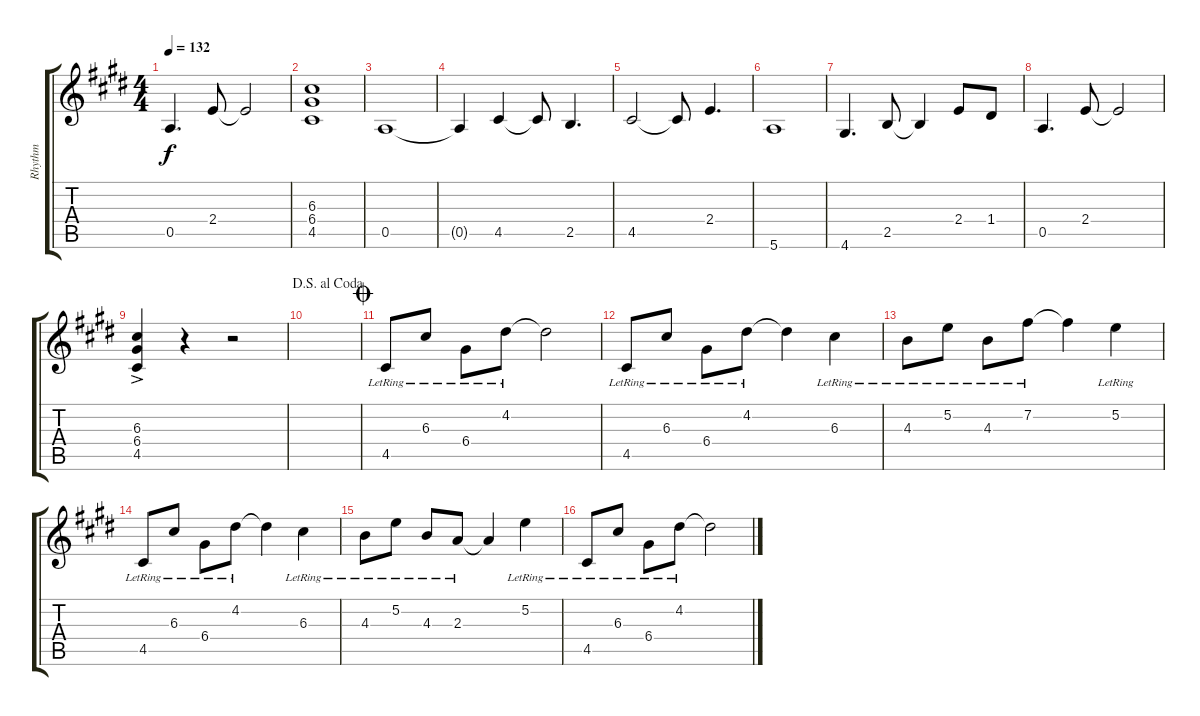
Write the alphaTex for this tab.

\track ("Rhythm" "Rhythm") {instrument distortionguitar}
\staff {score tabs}
\tuning (E4 B3 G3 D3 A2 E2) {hide}
\ts (4 4)
\tempo 132
\clef g2
\ks c#minor
0.5.4{d dy f} 2.4.8 2.4{t}.2 |
(6.3 6.4 4.5).1 |
0.5.1 |
0.5{t}.4 4.5.4 4.5{t}.8 2.5.4{d} |
4.5.2 4.5{t}.8 2.4.4{d} |
5.6.1 |
4.6.4{d} 2.5.8 2.5{t}.4 2.4.8 1.4.8 |
0.5.4{d} 2.4.8 2.4{t}.2 |
(6.3{ac} 6.4{ac} 4.5{ac}).4 r.4 r.2 |
\jump dalsegnoalcoda
|
\jump coda
4.5{lr}.8 6.3{lr}.8 6.4{lr}.8 4.2{lr}.8 4.2{t}.2 |
4.5{lr}.8 6.3{lr}.8 6.4{lr}.8 4.2{lr}.8 4.2{t}.4 6.3{lr}.4 |
4.3{lr}.8 5.2{lr}.8 4.3{lr}.8 7.2{lr}.8 7.2{t}.4 5.2{lr}.4 |
4.5{lr}.8 6.3{lr}.8 6.4{lr}.8 4.2{lr}.8 4.2{t}.4 6.3{lr}.4 |
4.3{lr}.8 5.2{lr}.8 4.3{lr}.8 2.3{lr}.8 2.3{t}.4 5.2{lr}.4 |
4.5{lr}.8 6.3{lr}.8 6.4{lr}.8 4.2{lr}.8 4.2{t}.2
